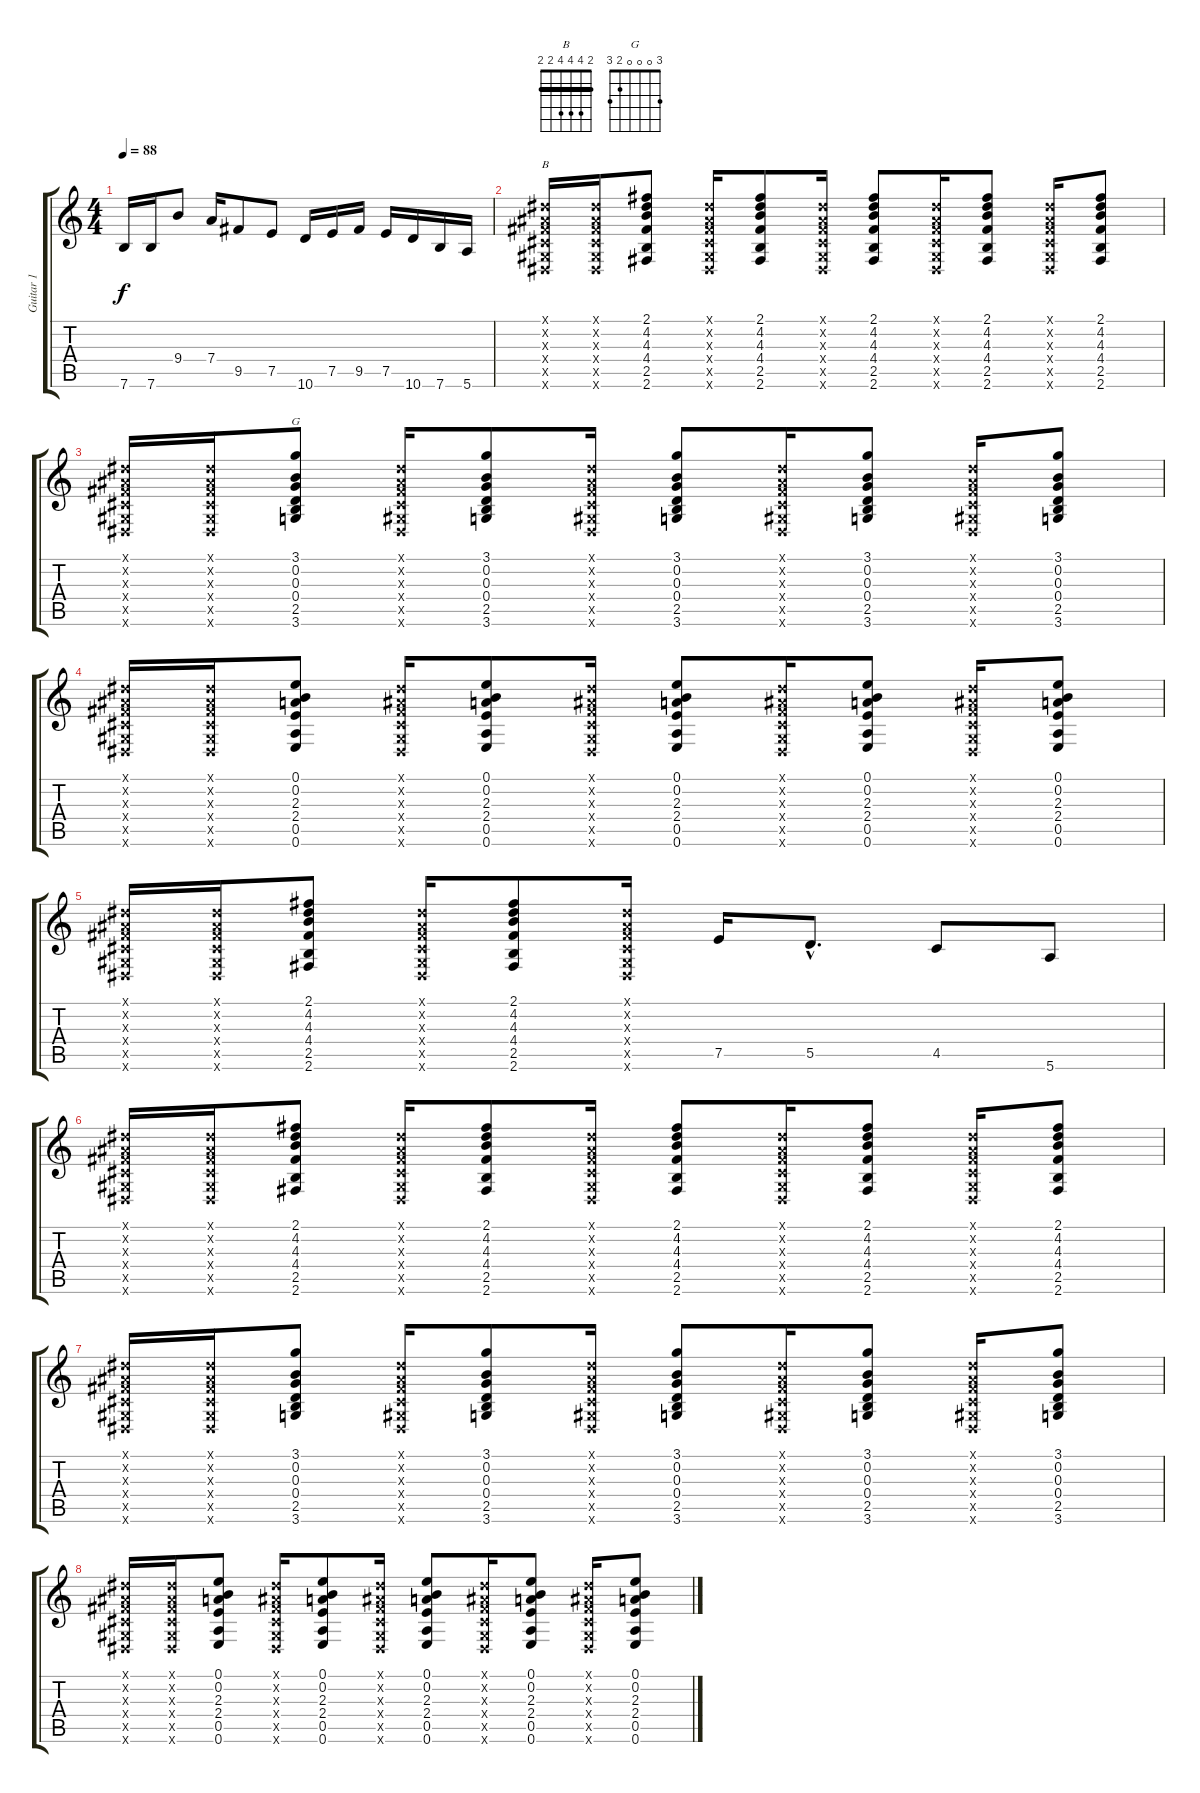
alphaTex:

\track ("Guitar 1" "Guitar 1") {instrument distortionguitar}
\staff {score tabs}
\tuning (E4 B3 G3 D3 A2 E2) {hide}
\chord ("B" 2 4 4 4 2 2) {barre 2}
\chord ("G" 3 0 0 0 2 3)
\ts (4 4)
\tempo 88
\clef g2
\ks c
7.6.16{dy f} 7.6.16 9.4.8 7.4.16 9.5.8 7.5.8 10.6.16 7.5.16 9.5.16 7.5.16 10.6.16 7.6.16 5.6.16 |
(-1.1{x} -1.2{x} -1.3{x} -1.4{x} -1.5{x} -1.6{x}).16{ch "B"} (-1.1{x} -1.2{x} -1.3{x} -1.4{x} -1.5{x} -1.6{x}).16 (2.1 4.2 4.3 4.4 2.5 2.6).8 (-1.1{x} -1.2{x} -1.3{x} -1.4{x} -1.5{x} -1.6{x}).16 (2.1 4.2 4.3 4.4 2.5 2.6).8 (-1.1{x} -1.2{x} -1.3{x} -1.4{x} -1.5{x} -1.6{x}).16 (2.1 4.2 4.3 4.4 2.5 2.6).8 (-1.1{x} -1.2{x} -1.3{x} -1.4{x} -1.5{x} -1.6{x}).16 (2.1 4.2 4.3 4.4 2.5 2.6).8 (-1.1{x} -1.2{x} -1.3{x} -1.4{x} -1.5{x} -1.6{x}).16 (2.1 4.2 4.3 4.4 2.5 2.6).8 |
(-1.1{x} -1.2{x} -1.3{x} -1.4{x} -1.5{x} -1.6{x}).16 (-1.1{x} -1.2{x} -1.3{x} -1.4{x} -1.5{x} -1.6{x}).16 (3.1 0.2 0.3 0.4 2.5 3.6).8{ch "G"} (-1.1{x} -1.2{x} -1.3{x} -1.4{x} -1.5{x} -1.6{x}).16 (3.1 0.2 0.3 0.4 2.5 3.6).8 (-1.1{x} -1.2{x} -1.3{x} -1.4{x} -1.5{x} -1.6{x}).16 (3.1 0.2 0.3 0.4 2.5 3.6).8 (-1.1{x} -1.2{x} -1.3{x} -1.4{x} -1.5{x} -1.6{x}).16 (3.1 0.2 0.3 0.4 2.5 3.6).8 (-1.1{x} -1.2{x} -1.3{x} -1.4{x} -1.5{x} -1.6{x}).16 (3.1 0.2 0.3 0.4 2.5 3.6).8 |
(-1.1{x} -1.2{x} -1.3{x} -1.4{x} -1.5{x} -1.6{x}).16 (-1.1{x} -1.2{x} -1.3{x} -1.4{x} -1.5{x} -1.6{x}).16 (0.1 0.2 2.3 2.4 0.5 0.6).8 (-1.1{x} -1.2{x} -1.3{x} -1.4{x} -1.5{x} -1.6{x}).16 (0.1 0.2 2.3 2.4 0.5 0.6).8 (-1.1{x} -1.2{x} -1.3{x} -1.4{x} -1.5{x} -1.6{x}).16 (0.1 0.2 2.3 2.4 0.5 0.6).8 (-1.1{x} -1.2{x} -1.3{x} -1.4{x} -1.5{x} -1.6{x}).16 (0.1 0.2 2.3 2.4 0.5 0.6).8 (-1.1{x} -1.2{x} -1.3{x} -1.4{x} -1.5{x} -1.6{x}).16 (0.1 0.2 2.3 2.4 0.5 0.6).8 |
(-1.1{x} -1.2{x} -1.3{x} -1.4{x} -1.5{x} -1.6{x}).16 (-1.1{x} -1.2{x} -1.3{x} -1.4{x} -1.5{x} -1.6{x}).16 (2.1 4.2 4.3 4.4 2.5 2.6).8 (-1.1{x} -1.2{x} -1.3{x} -1.4{x} -1.5{x} -1.6{x}).16 (2.1 4.2 4.3 4.4 2.5 2.6).8 (-1.1{x} -1.2{x} -1.3{x} -1.4{x} -1.5{x} -1.6{x}).16 7.5.16 5.5{hac}.8{d} 4.5.8 5.6.8 |
(-1.1{x} -1.2{x} -1.3{x} -1.4{x} -1.5{x} -1.6{x}).16 (-1.1{x} -1.2{x} -1.3{x} -1.4{x} -1.5{x} -1.6{x}).16 (2.1 4.2 4.3 4.4 2.5 2.6).8 (-1.1{x} -1.2{x} -1.3{x} -1.4{x} -1.5{x} -1.6{x}).16 (2.1 4.2 4.3 4.4 2.5 2.6).8 (-1.1{x} -1.2{x} -1.3{x} -1.4{x} -1.5{x} -1.6{x}).16 (2.1 4.2 4.3 4.4 2.5 2.6).8 (-1.1{x} -1.2{x} -1.3{x} -1.4{x} -1.5{x} -1.6{x}).16 (2.1 4.2 4.3 4.4 2.5 2.6).8 (-1.1{x} -1.2{x} -1.3{x} -1.4{x} -1.5{x} -1.6{x}).16 (2.1 4.2 4.3 4.4 2.5 2.6).8 |
(-1.1{x} -1.2{x} -1.3{x} -1.4{x} -1.5{x} -1.6{x}).16 (-1.1{x} -1.2{x} -1.3{x} -1.4{x} -1.5{x} -1.6{x}).16 (3.1 0.2 0.3 0.4 2.5 3.6).8 (-1.1{x} -1.2{x} -1.3{x} -1.4{x} -1.5{x} -1.6{x}).16 (3.1 0.2 0.3 0.4 2.5 3.6).8 (-1.1{x} -1.2{x} -1.3{x} -1.4{x} -1.5{x} -1.6{x}).16 (3.1 0.2 0.3 0.4 2.5 3.6).8 (-1.1{x} -1.2{x} -1.3{x} -1.4{x} -1.5{x} -1.6{x}).16 (3.1 0.2 0.3 0.4 2.5 3.6).8 (-1.1{x} -1.2{x} -1.3{x} -1.4{x} -1.5{x} -1.6{x}).16 (3.1 0.2 0.3 0.4 2.5 3.6).8 |
(-1.1{x} -1.2{x} -1.3{x} -1.4{x} -1.5{x} -1.6{x}).16 (-1.1{x} -1.2{x} -1.3{x} -1.4{x} -1.5{x} -1.6{x}).16 (0.1 0.2 2.3 2.4 0.5 0.6).8 (-1.1{x} -1.2{x} -1.3{x} -1.4{x} -1.5{x} -1.6{x}).16 (0.1 0.2 2.3 2.4 0.5 0.6).8 (-1.1{x} -1.2{x} -1.3{x} -1.4{x} -1.5{x} -1.6{x}).16 (0.1 0.2 2.3 2.4 0.5 0.6).8 (-1.1{x} -1.2{x} -1.3{x} -1.4{x} -1.5{x} -1.6{x}).16 (0.1 0.2 2.3 2.4 0.5 0.6).8 (-1.1{x} -1.2{x} -1.3{x} -1.4{x} -1.5{x} -1.6{x}).16 (0.1 0.2 2.3 2.4 0.5 0.6).8
